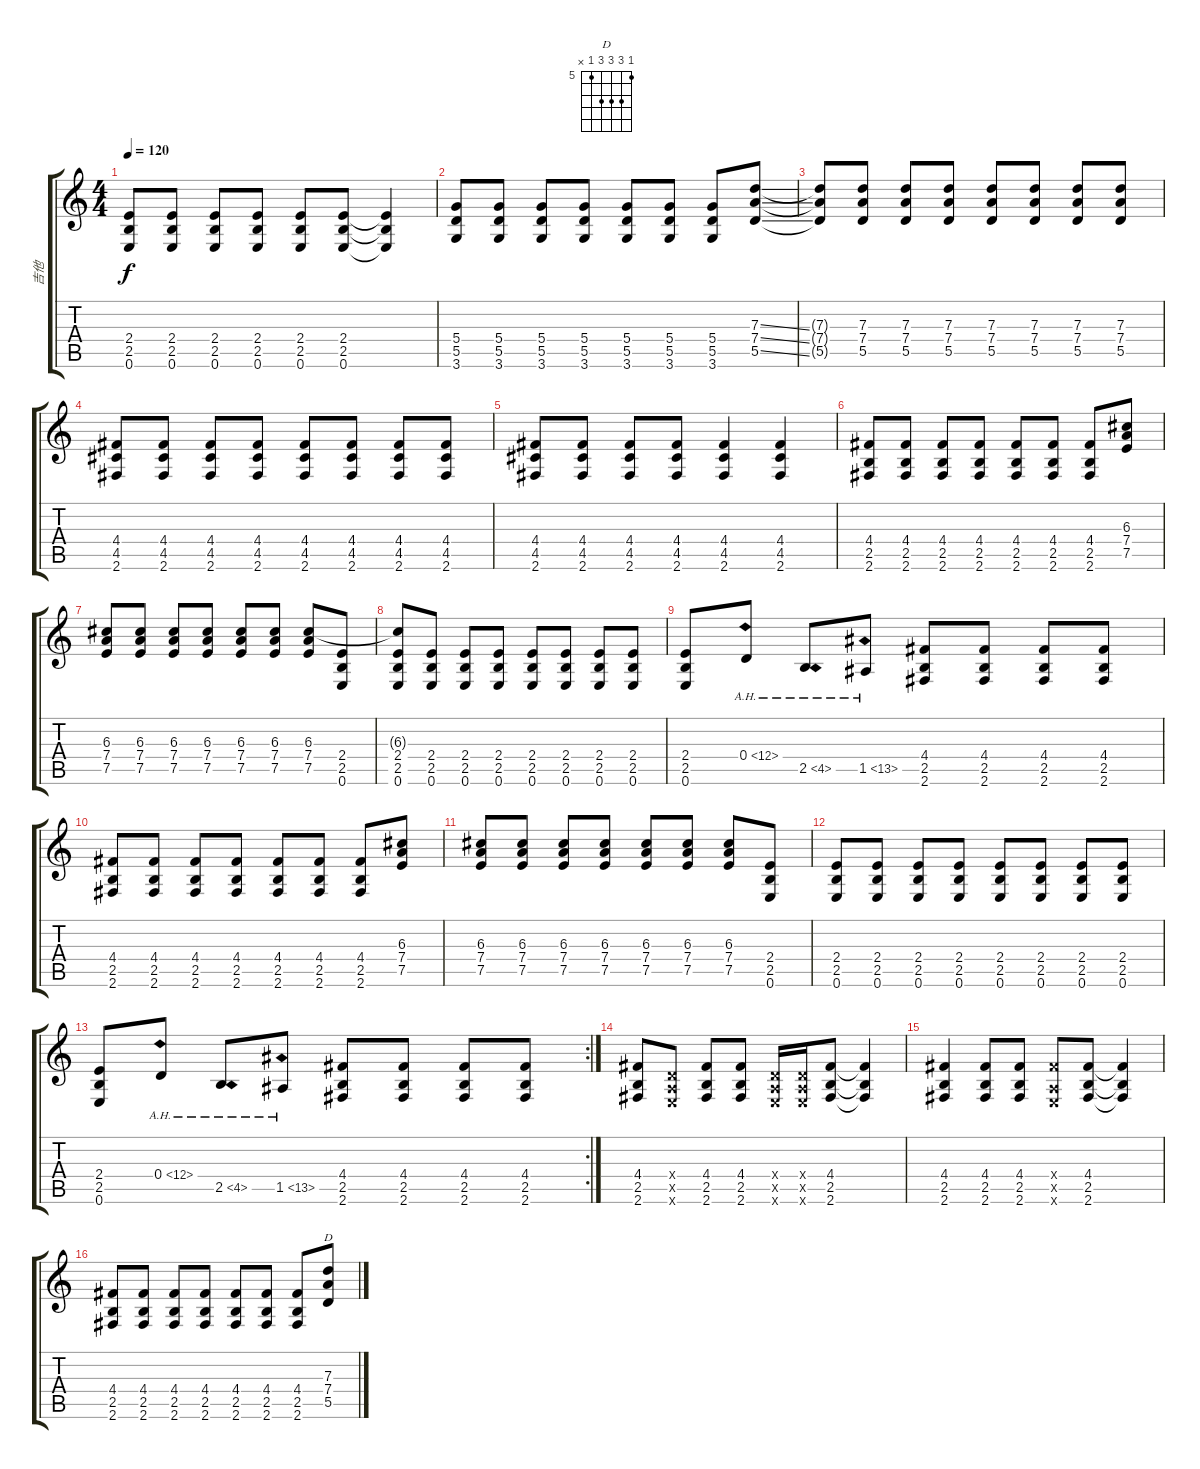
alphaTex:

\track ("吉他" "吉他") {instrument overdrivenguitar}
\staff {score tabs}
\tuning (E4 B3 G3 D3 A2 E2) {hide}
\chord ("D" 5 7 7 7 5 x) {firstfret 5}
\ts (4 4)
\tempo 120
\clef g2
\ks c
(2.4 2.5 0.6).8{dy f} (2.4 2.5 0.6).8 (2.4 2.5 0.6).8 (2.4 2.5 0.6).8 (2.4 2.5 0.6).8 (2.4 2.5 0.6).8 (2.4{t} 2.5{t} 0.6{t}).4 |
(5.4 5.5 3.6).8 (5.4 5.5 3.6).8 (5.4 5.5 3.6).8 (5.4 5.5 3.6).8 (5.4 5.5 3.6).8 (5.4 5.5 3.6).8 (5.4 5.5 3.6).8 (7.3{ss} 7.4{ss} 5.5{ss}).8 |
(7.3{t} 7.4{t} 5.5{t}).8 (7.3 7.4 5.5).8 (7.3 7.4 5.5).8 (7.3 7.4 5.5).8 (7.3 7.4 5.5).8 (7.3 7.4 5.5).8 (7.3 7.4 5.5).8 (7.3 7.4 5.5).8 |
(4.4 4.5 2.6).8 (4.4 4.5 2.6).8 (4.4 4.5 2.6).8 (4.4 4.5 2.6).8 (4.4 4.5 2.6).8 (4.4 4.5 2.6).8 (4.4 4.5 2.6).8 (4.4 4.5 2.6).8 |
(4.4 4.5 2.6).8 (4.4 4.5 2.6).8 (4.4 4.5 2.6).8 (4.4 4.5 2.6).8 (4.4 4.5 2.6).4 (4.4 4.5 2.6).4 |
(4.4 2.5 2.6).8 (4.4 2.5 2.6).8 (4.4 2.5 2.6).8 (4.4 2.5 2.6).8 (4.4 2.5 2.6).8 (4.4 2.5 2.6).8 (4.4 2.5 2.6).8 (6.3 7.4 7.5).8 |
(6.3 7.4 7.5).8 (6.3 7.4 7.5).8 (6.3 7.4 7.5).8 (6.3 7.4 7.5).8 (6.3 7.4 7.5).8 (6.3 7.4 7.5).8 (6.3 7.4 7.5).8 (2.4 2.5 0.6).8 |
(6.3{t} 2.4 2.5 0.6).8 (2.4 2.5 0.6).8 (2.4 2.5 0.6).8 (2.4 2.5 0.6).8 (2.4 2.5 0.6).8 (2.4 2.5 0.6).8 (2.4 2.5 0.6).8 (2.4 2.5 0.6).8 |
(2.4 2.5 0.6).8 0.4{ah 12}.8 2.5{ah 2}.8 1.5{ah 12}.8 (4.4 2.5 2.6).8 (4.4 2.5 2.6).8 (4.4 2.5 2.6).8 (4.4 2.5 2.6).8 |
(4.4 2.5 2.6).8 (4.4 2.5 2.6).8 (4.4 2.5 2.6).8 (4.4 2.5 2.6).8 (4.4 2.5 2.6).8 (4.4 2.5 2.6).8 (4.4 2.5 2.6).8 (6.3 7.4 7.5).8 |
(6.3 7.4 7.5).8 (6.3 7.4 7.5).8 (6.3 7.4 7.5).8 (6.3 7.4 7.5).8 (6.3 7.4 7.5).8 (6.3 7.4 7.5).8 (6.3 7.4 7.5).8 (2.4 2.5 0.6).8 |
(2.4 2.5 0.6).8 (2.4 2.5 0.6).8 (2.4 2.5 0.6).8 (2.4 2.5 0.6).8 (2.4 2.5 0.6).8 (2.4 2.5 0.6).8 (2.4 2.5 0.6).8 (2.4 2.5 0.6).8 |
\rc 2
(2.4 2.5 0.6).8 0.4{ah 12}.8 2.5{ah 2}.8 1.5{ah 12}.8 (4.4 2.5 2.6).8 (4.4 2.5 2.6).8 (4.4 2.5 2.6).8 (4.4 2.5 2.6).8 |
(4.4 2.5 2.6).8 (0.4{x} 0.5{x} 0.6{x}).8 (4.4 2.5 2.6).8 (4.4 2.5 2.6).8 (0.4{x} 0.5{x} 0.6{x}).16 (0.4{x} 0.5{x} 0.6{x}).16 (4.4 2.5 2.6).8 (4.4{t} 2.5{t} 2.6{t}).4 |
(4.4 2.5 2.6).4 (4.4 2.5 2.6).8 (4.4 2.5 2.6).8 (4.4{x} 0.5{x} 0.6{x}).8 (4.4 2.5 2.6).8 (4.4{t} 2.5{t} 2.6{t}).4 |
(4.4 2.5 2.6).8 (4.4 2.5 2.6).8 (4.4 2.5 2.6).8 (4.4 2.5 2.6).8 (4.4 2.5 2.6).8 (4.4 2.5 2.6).8 (4.4 2.5 2.6).8 (7.3{ss} 7.4{ss} 5.5{ss}).8{ch "D"}
